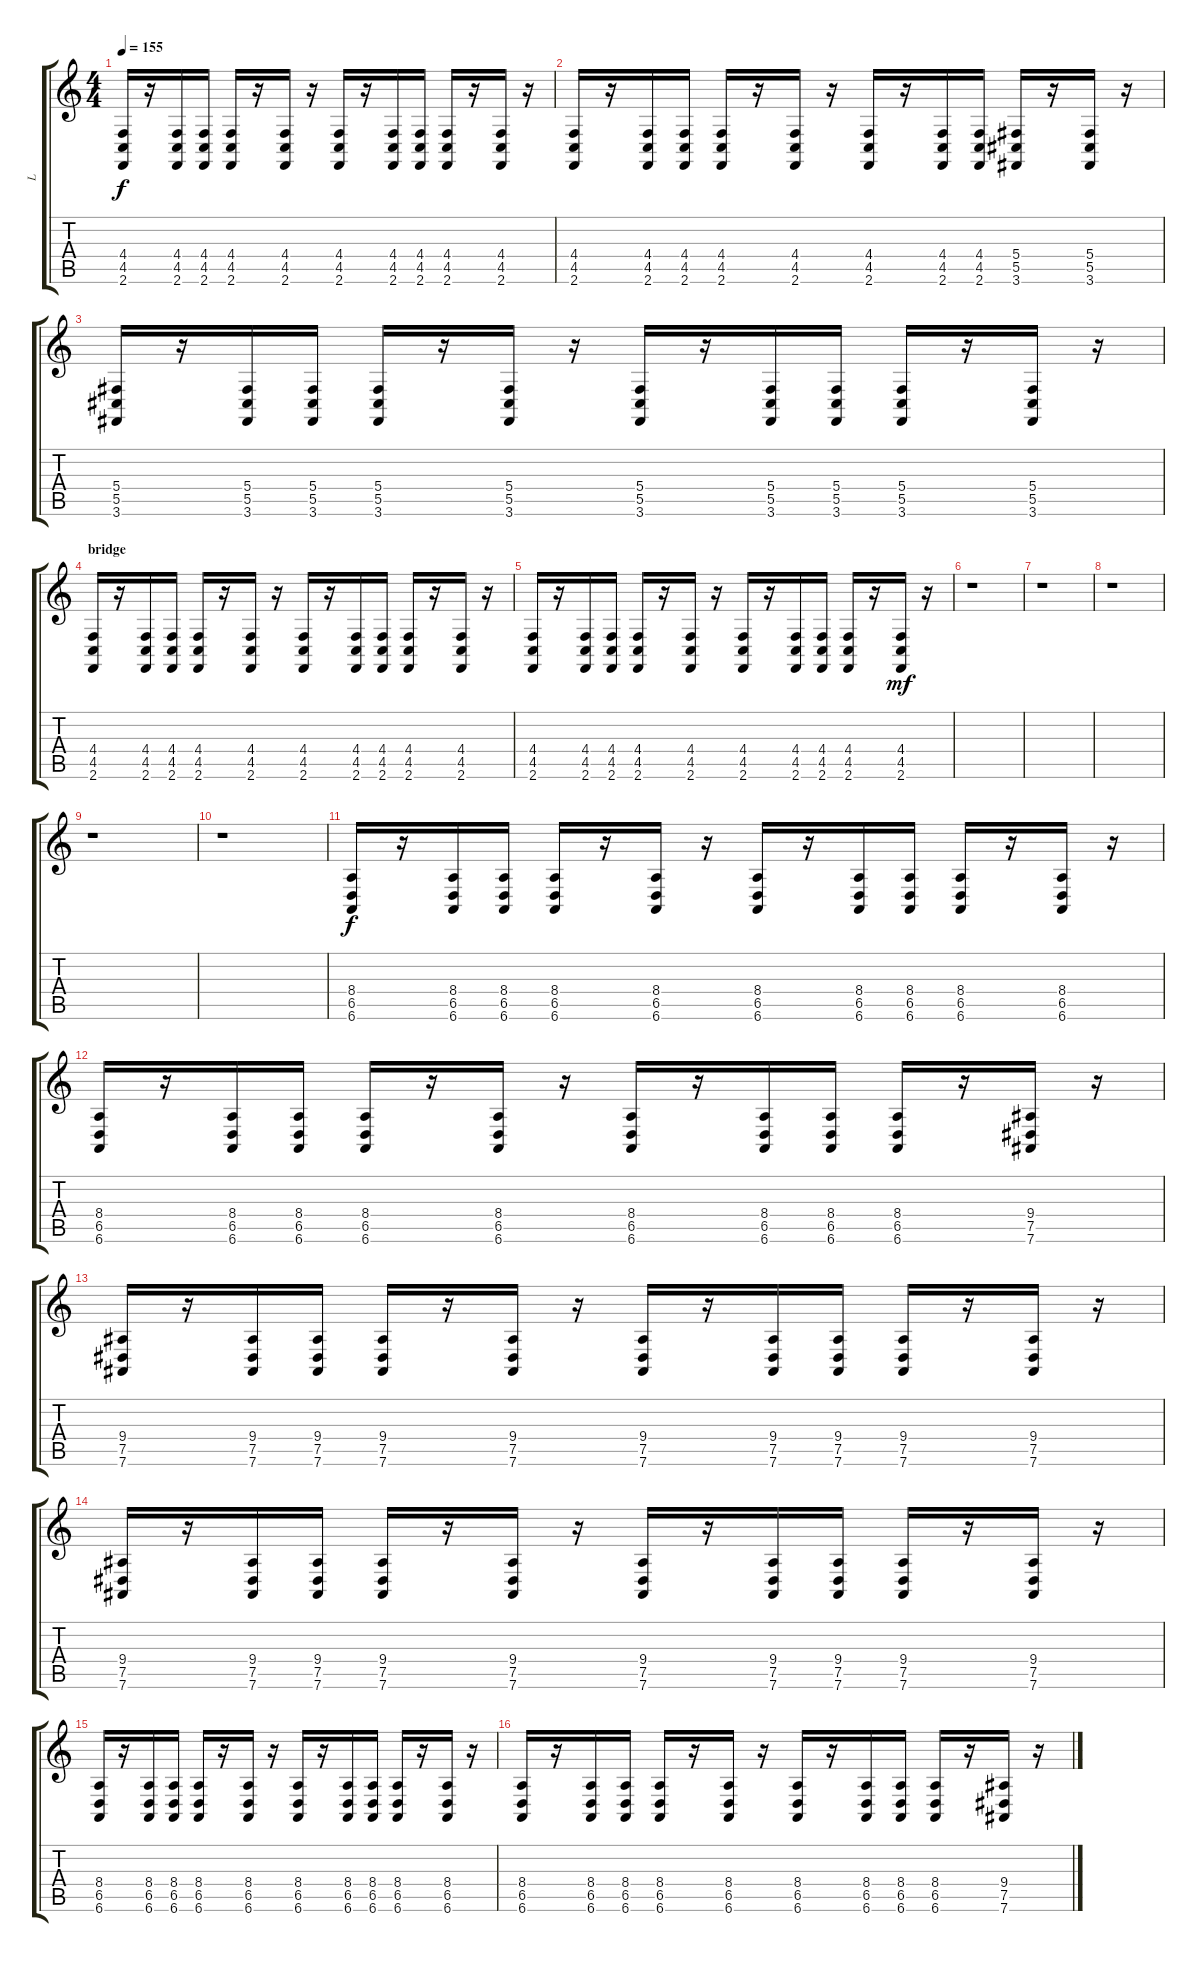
\track ("L" "L") {instrument electricpiano2}
\staff {score tabs}
\tuning (Eb4 Bb3 Gb3 Db3 Ab2 Eb2) {hide}
\ts (4 4)
\tempo 155
\clef g2
\ks c
(4.4 4.5 2.6).16{dy f} r.16 (4.4 4.5 2.6).16 (4.4 4.5 2.6).16 (4.4 4.5 2.6).16 r.16 (4.4 4.5 2.6).16 r.16 (4.4 4.5 2.6).16 r.16 (4.4 4.5 2.6).16 (4.4 4.5 2.6).16 (4.4 4.5 2.6).16 r.16 (4.4 4.5 2.6).16 r.16 |
(4.4 4.5 2.6).16 r.16 (4.4 4.5 2.6).16 (4.4 4.5 2.6).16 (4.4 4.5 2.6).16 r.16 (4.4 4.5 2.6).16 r.16 (4.4 4.5 2.6).16 r.16 (4.4 4.5 2.6).16 (4.4 4.5 2.6).16 (5.4 5.5 3.6).16 r.16 (5.4 5.5 3.6).16 r.16 |
(5.4 5.5 3.6).16 r.16 (5.4 5.5 3.6).16 (5.4 5.5 3.6).16 (5.4 5.5 3.6).16 r.16 (5.4 5.5 3.6).16 r.16 (5.4 5.5 3.6).16 r.16 (5.4 5.5 3.6).16 (5.4 5.5 3.6).16 (5.4 5.5 3.6).16 r.16 (5.4 5.5 3.6).16 r.16 |
\section ("" "bridge")
(4.4 4.5 2.6).16 r.16 (4.4 4.5 2.6).16 (4.4 4.5 2.6).16 (4.4 4.5 2.6).16 r.16 (4.4 4.5 2.6).16 r.16 (4.4 4.5 2.6).16 r.16 (4.4 4.5 2.6).16 (4.4 4.5 2.6).16 (4.4 4.5 2.6).16 r.16 (4.4 4.5 2.6).16 r.16 |
(4.4 4.5 2.6).16 r.16 (4.4 4.5 2.6).16 (4.4 4.5 2.6).16 (4.4 4.5 2.6).16 r.16 (4.4 4.5 2.6).16 r.16 (4.4 4.5 2.6).16 r.16 (4.4 4.5 2.6).16 (4.4 4.5 2.6).16 (4.4 4.5 2.6).16 r.16 (4.4 4.5 2.6).16{dy mf} r.16 |
r.1 |
r.1 |
r.1 |
r.1 |
r.1 |
\section ("" "")
(8.4 6.5 6.6).16{dy f} r.16 (8.4 6.5 6.6).16 (8.4 6.5 6.6).16 (8.4 6.5 6.6).16 r.16 (8.4 6.5 6.6).16 r.16 (8.4 6.5 6.6).16 r.16 (8.4 6.5 6.6).16 (8.4 6.5 6.6).16 (8.4 6.5 6.6).16 r.16 (8.4 6.5 6.6).16 r.16 |
(8.4 6.5 6.6).16 r.16 (8.4 6.5 6.6).16 (8.4 6.5 6.6).16 (8.4 6.5 6.6).16 r.16 (8.4 6.5 6.6).16 r.16 (8.4 6.5 6.6).16 r.16 (8.4 6.5 6.6).16 (8.4 6.5 6.6).16 (8.4 6.5 6.6).16 r.16 (9.4 7.5 7.6).16 r.16 |
(9.4 7.5 7.6).16 r.16 (9.4 7.5 7.6).16 (9.4 7.5 7.6).16 (9.4 7.5 7.6).16 r.16 (9.4 7.5 7.6).16 r.16 (9.4 7.5 7.6).16 r.16 (9.4 7.5 7.6).16 (9.4 7.5 7.6).16 (9.4 7.5 7.6).16 r.16 (9.4 7.5 7.6).16 r.16 |
(9.4 7.5 7.6).16 r.16 (9.4 7.5 7.6).16 (9.4 7.5 7.6).16 (9.4 7.5 7.6).16 r.16 (9.4 7.5 7.6).16 r.16 (9.4 7.5 7.6).16 r.16 (9.4 7.5 7.6).16 (9.4 7.5 7.6).16 (9.4 7.5 7.6).16 r.16 (9.4 7.5 7.6).16 r.16 |
(8.4 6.5 6.6).16 r.16 (8.4 6.5 6.6).16 (8.4 6.5 6.6).16 (8.4 6.5 6.6).16 r.16 (8.4 6.5 6.6).16 r.16 (8.4 6.5 6.6).16 r.16 (8.4 6.5 6.6).16 (8.4 6.5 6.6).16 (8.4 6.5 6.6).16 r.16 (8.4 6.5 6.6).16 r.16 |
(8.4 6.5 6.6).16 r.16 (8.4 6.5 6.6).16 (8.4 6.5 6.6).16 (8.4 6.5 6.6).16 r.16 (8.4 6.5 6.6).16 r.16 (8.4 6.5 6.6).16 r.16 (8.4 6.5 6.6).16 (8.4 6.5 6.6).16 (8.4 6.5 6.6).16 r.16 (9.4 7.5 7.6).16 r.16
